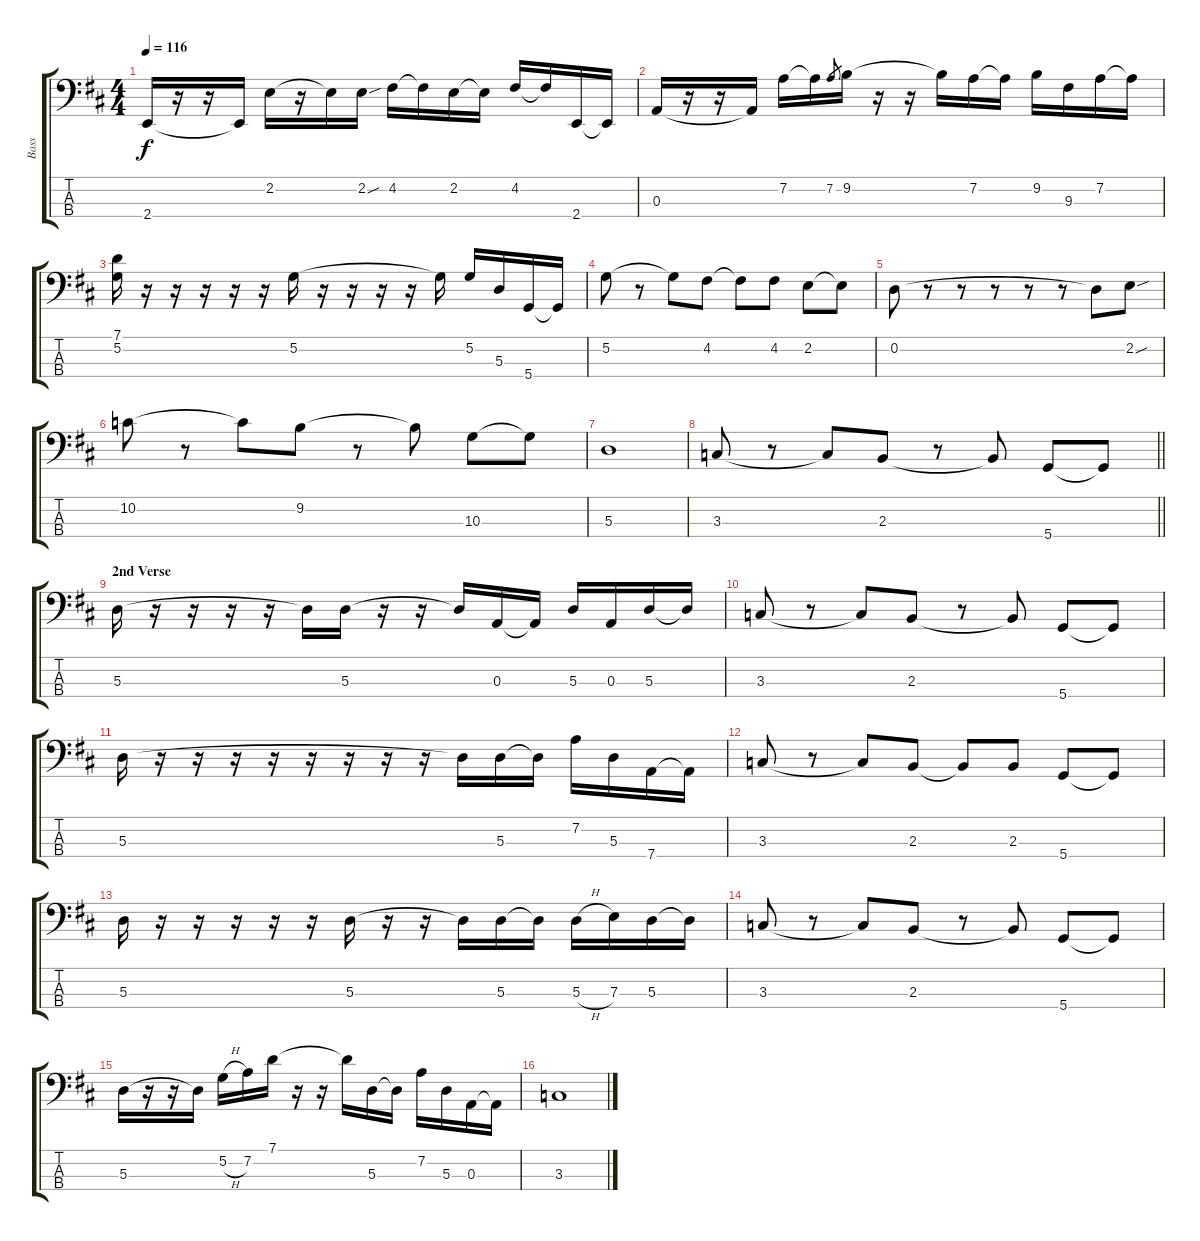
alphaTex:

\track ("Bass" "Bass") {instrument electricbassfinger}
\staff {score tabs}
\tuning (G2 D2 A1 D1) {hide}
\ts (4 4)
\tempo 116
\clef f4
\ks d
2.4.16{dy f} r.16 r.16 2.4{t}.16 2.2.16 r.16 2.2{t}.16 2.2{sou}.16 4.2.16 4.2{t}.16 2.2.16 2.2{t}.16 4.2.16 4.2{t}.16 2.4.16 2.4{t}.16 |
0.3.16 r.16 r.16 0.3{t}.16 7.2.16 7.2{t}.16 7.2.8{gr} 9.2.16 r.16 r.16 9.2{t}.16 7.2.16 7.2{t}.16 9.2.16 9.3.16 7.2.16 7.2{t}.16 |
(7.1 5.2).16 r.16 r.16 r.16 r.16 r.16 5.2.16 r.16 r.16 r.16 r.16 5.2{t}.16 5.2.16 5.3.16 5.4.16 5.4{t}.16 |
5.2.8 r.8 5.2{t}.8 4.2.8 4.2{t}.8 4.2.8 2.2.8 2.2{t}.8 |
0.2.8 r.8 r.8 r.8 r.8 r.8 0.2{t}.8 2.2{sou}.8 |
10.2.8 r.8 10.2{t}.8 9.2.8 r.8 9.2{t}.8 10.3.8 10.3{t}.8 |
5.3.1 |
\barLineRight lightlight
3.3.8 r.8 3.3{t}.8 2.3.8 r.8 2.3{t}.8 5.4.8 5.4{t}.8 |
\section ("" "2nd Verse")
5.3.16 r.16 r.16 r.16 r.16 5.3{t}.16 5.3.16 r.16 r.16 5.3{t}.16 0.3.16 0.3{t}.16 5.3.16 0.3.16 5.3.16 5.3{t}.16 |
3.3.8 r.8 3.3{t}.8 2.3.8 r.8 2.3{t}.8 5.4.8 5.4{t}.8 |
5.3.16 r.16 r.16 r.16 r.16 r.16 r.16 r.16 r.16 5.3{t}.16 5.3.16 5.3{t}.16 7.2.16 5.3.16 7.4.16 7.4{t}.16 |
3.3.8 r.8 3.3{t}.8 2.3.8 2.3{t}.8 2.3.8 5.4.8 5.4{t}.8 |
5.3.16 r.16 r.16 r.16 r.16 r.16 5.3.16 r.16 r.16 5.3{t}.16 5.3.16 5.3{t}.16 5.3{h}.16 7.3.16 5.3.16 5.3{t}.16 |
3.3.8 r.8 3.3{t}.8 2.3.8 r.8 2.3{t}.8 5.4.8 5.4{t}.8 |
5.3.16 r.16 r.16 5.3{t}.16 5.2{h}.16 7.2.16 7.1.16 r.16 r.16 7.1{t}.16 5.3.16 5.3{t}.16 7.2.16 5.3.16 0.3.16 0.3{t}.16 |
3.3.1
